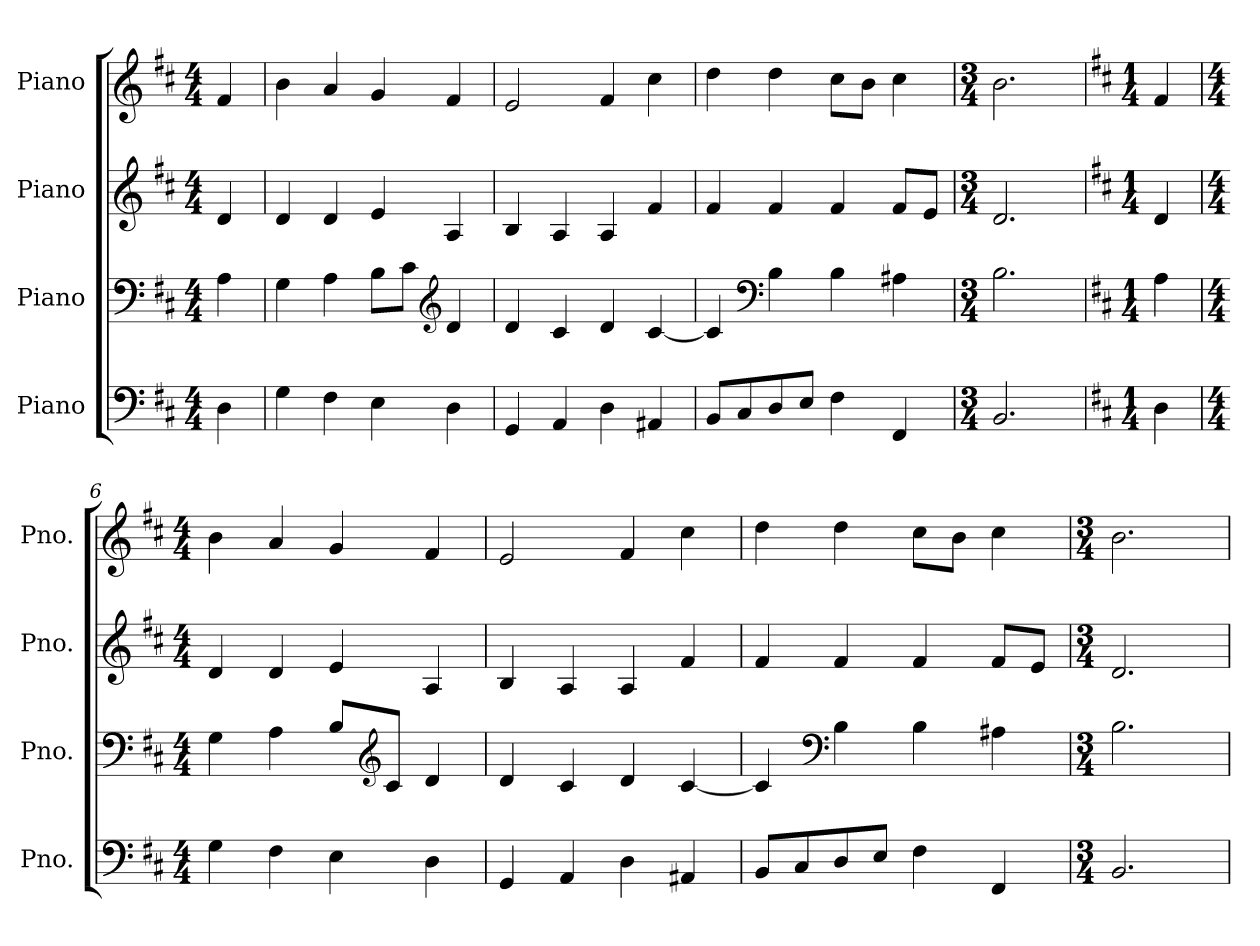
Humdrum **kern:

**kern	**kern	**kern	**kern
*part4	*part3	*part2	*part1
*staff4	*staff3	*staff2	*staff1
*I"Piano	*I"Piano	*I"Piano	*I"Piano
*I'Pno.	*I'Pno.	*I'Pno.	*I'Pno.
*clefF4	*clefF4	*clefG2	*clefG2
*k[f#c#]	*k[f#c#]	*k[f#c#]	*k[f#c#]
*M4/4	*M4/4	*M4/4	*M4/4
*MM120	*MM120	*MM120	*MM120
=	=	=	=
4D\	4A\	4d/	4f#/
=1	=1	=1	=1
4G\	4G\	4d/	4b\
4F#\	4A\	4d/	4a/
4E\	8B\L	4e/	4g/
.	8c#\J	.	.
*	*clefG2	*	*
4D\	4d/	4A/	4f#/
=2	=2	=2	=2
4GG/	4d/	4B/	2e/
4AA/	4c#/	4A/	.
4D\	4d/	4A/	4f#/
4AA#X/	[4c#/	4f#/	4cc#\
=3	=3	=3	=3
8BB/L	4c#/]	4f#/	4dd\
8C#/	.	.	.
*	*clefF4	*	*
8D/	4B\	4f#/	4dd\
8E/J	.	.	.
4F#\	4B\	4f#/	8cc#\L
.	.	.	8b\J
4FF#/	4A#X\	8f#/L	4cc#\
.	.	8e/J	.
=4	=4	=4	=4
*M3/4	*M3/4	*M3/4	*M3/4
2.BB/	2.B\	2.d/	2.b\
=5	=5	=5	=5
*k[f#c#]	*k[f#c#]	*k[f#c#]	*k[f#c#]
*M1/4	*M1/4	*M1/4	*M1/4
4D\	4A\	4d/	4f#/
=6	=6	=6	=6
*M4/4	*M4/4	*M4/4	*M4/4
4G\	4G\	4d/	4b\
4F#\	4A\	4d/	4a/
4E\	8B/L	4e/	4g/
*	*clefG2	*	*
.	8c#/J	.	.
4D\	4d/	4A/	4f#/
!!LO:LB:g=z
=7	=7	=7	=7
4GG/	4d/	4B/	2e/
4AA/	4c#/	4A/	.
4D\	4d/	4A/	4f#/
4AA#X/	[4c#/	4f#/	4cc#\
=8	=8	=8	=8
8BB/L	4c#/]	4f#/	4dd\
8C#/	.	.	.
*	*clefF4	*	*
8D/	4B\	4f#/	4dd\
8E/J	.	.	.
4F#\	4B\	4f#/	8cc#\L
.	.	.	8b\J
4FF#/	4A#X\	8f#/L	4cc#\
.	.	8e/J	.
=9	=9	=9	=9
*M3/4	*M3/4	*M3/4	*M3/4
2.BB/	2.B\	2.d/	2.b\
=	=	=	=
*-	*-	*-	*-
